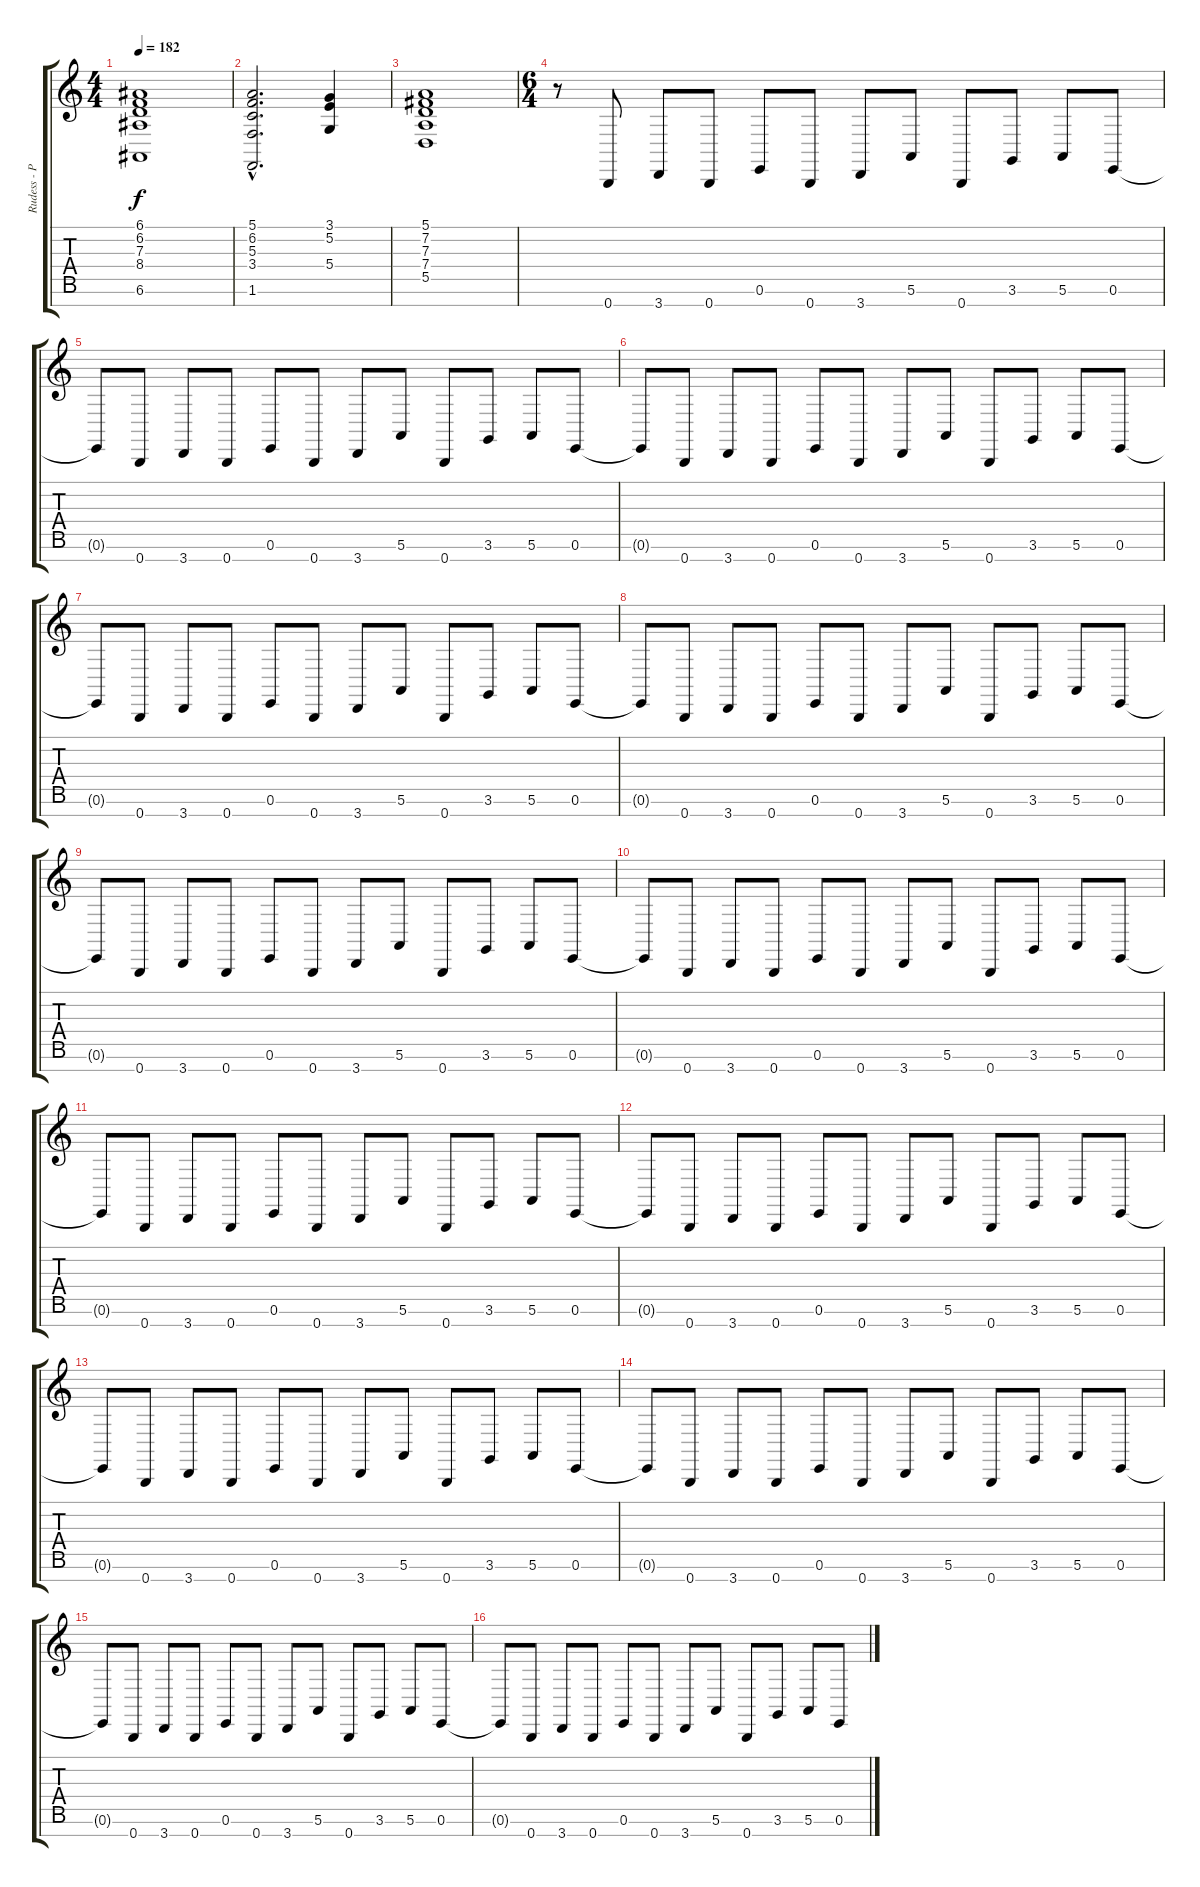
\track ("Rudess - Piano 1" "Rudess - P") {instrument acousticgrandpiano}
\staff {score tabs}
\tuning (E4 B3 G3 D3 A2 E2 B1) {hide}
\ts (4 4)
\tempo 182
\clef g2
\ks c
(6.1 6.2 7.3 8.4 6.6).1{dy f} |
(5.1{hac} 6.2{hac} 5.3{hac} 3.4{hac} 1.6{hac}).2{d} (3.1 5.2 5.4).4 |
(5.1 7.2 7.3 7.4 5.5).1 |
\ts (6 4)
r.8 0.7.8 3.7.8 0.7.8 0.6.8 0.7.8 3.7.8 5.6.8 0.7.8 3.6.8 5.6.8 0.6.8 |
0.6{t}.8 0.7.8 3.7.8 0.7.8 0.6.8 0.7.8 3.7.8 5.6.8 0.7.8 3.6.8 5.6.8 0.6.8 |
0.6{t}.8 0.7.8 3.7.8 0.7.8 0.6.8 0.7.8 3.7.8 5.6.8 0.7.8 3.6.8 5.6.8 0.6.8 |
0.6{t}.8 0.7.8 3.7.8 0.7.8 0.6.8 0.7.8 3.7.8 5.6.8 0.7.8 3.6.8 5.6.8 0.6.8 |
0.6{t}.8 0.7.8 3.7.8 0.7.8 0.6.8 0.7.8 3.7.8 5.6.8 0.7.8 3.6.8 5.6.8 0.6.8 |
0.6{t}.8 0.7.8 3.7.8 0.7.8 0.6.8 0.7.8 3.7.8 5.6.8 0.7.8 3.6.8 5.6.8 0.6.8 |
0.6{t}.8 0.7.8 3.7.8 0.7.8 0.6.8 0.7.8 3.7.8 5.6.8 0.7.8 3.6.8 5.6.8 0.6.8 |
0.6{t}.8 0.7.8 3.7.8 0.7.8 0.6.8 0.7.8 3.7.8 5.6.8 0.7.8 3.6.8 5.6.8 0.6.8 |
0.6{t}.8 0.7.8 3.7.8 0.7.8 0.6.8 0.7.8 3.7.8 5.6.8 0.7.8 3.6.8 5.6.8 0.6.8 |
0.6{t}.8 0.7.8 3.7.8 0.7.8 0.6.8 0.7.8 3.7.8 5.6.8 0.7.8 3.6.8 5.6.8 0.6.8 |
0.6{t}.8 0.7.8 3.7.8 0.7.8 0.6.8 0.7.8 3.7.8 5.6.8 0.7.8 3.6.8 5.6.8 0.6.8 |
0.6{t}.8 0.7.8 3.7.8 0.7.8 0.6.8 0.7.8 3.7.8 5.6.8 0.7.8 3.6.8 5.6.8 0.6.8 |
0.6{t}.8 0.7.8 3.7.8 0.7.8 0.6.8 0.7.8 3.7.8 5.6.8 0.7.8 3.6.8 5.6.8 0.6.8
